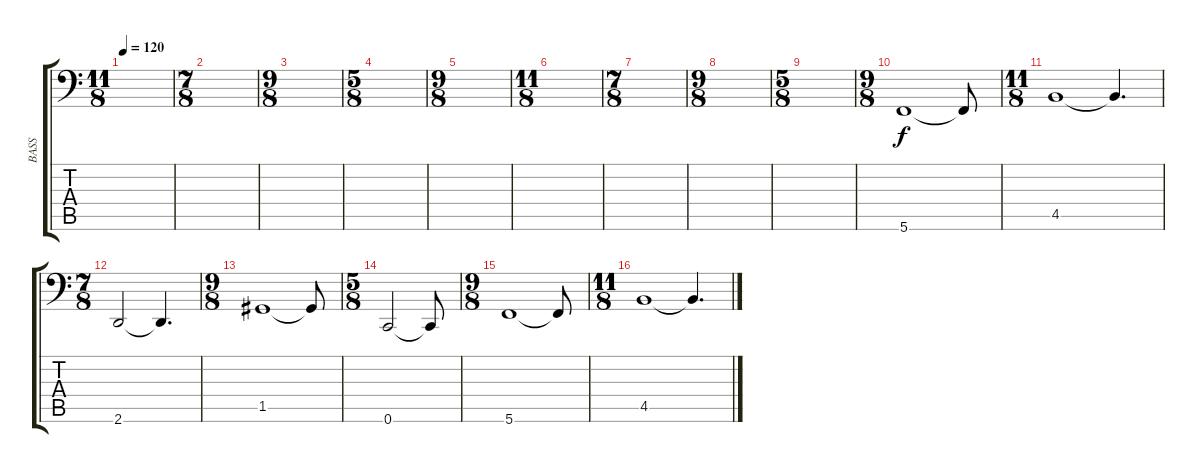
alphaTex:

\track ("BASS" "BASS") {instrument electricbassfinger}
\staff {score tabs}
\tuning (D3 A2 F2 C2 G1 C1) {hide}
\ts (11 8)
\tempo 120
\clef f4
\ks c
|
\ts (7 8)
|
\ts (9 8)
|
\ts (5 8)
|
\ts (9 8)
|
\ts (11 8)
|
\ts (7 8)
|
\ts (9 8)
|
\ts (5 8)
|
\ts (9 8)
5.6.1{volume 13} 5.6{t}.8 |
\ts (11 8)
4.5.1 4.5{t}.4{d} |
\ts (7 8)
2.6.2 2.6{t}.4{d} |
\ts (9 8)
1.5.1 1.5{t}.8 |
\ts (5 8)
0.6.2 0.6{t}.8 |
\ts (9 8)
5.6.1 5.6{t}.8 |
\ts (11 8)
4.5.1 4.5{t}.4{d}
